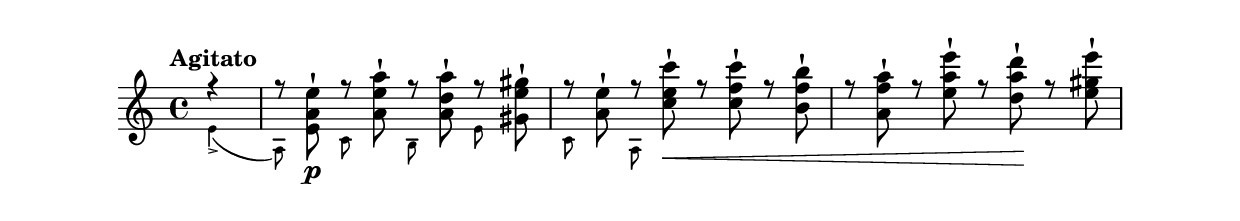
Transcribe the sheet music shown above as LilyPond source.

\version "2.15.30"
\include "indice.ily"
\new Staff {
  \time 4/4
  \key a \minor
  \clef treble
  \tempo "Agitato"
  \partial 4
  <<
    \new Voice
    \relative f {
      \voiceOne \stemDown r4
      r8 <e' a e'>-| \p r <a e' a>-| r <a d a'>-| r <gis e' gis>-| 
      r8 <a e'>-| r <c e c'>-| \< r <c f c'>-| r <b f' b>-|       
      r8 <a f' a>-| r <e' a e'>-| r <d a' d>-| \! r <e gis e'>-|       
    }
    \new CueVoice \relative f {
      \voiceTwo e'4 ->(
      a,8) s c s b s e s
      c8 s a s
    }
    
  >>
}